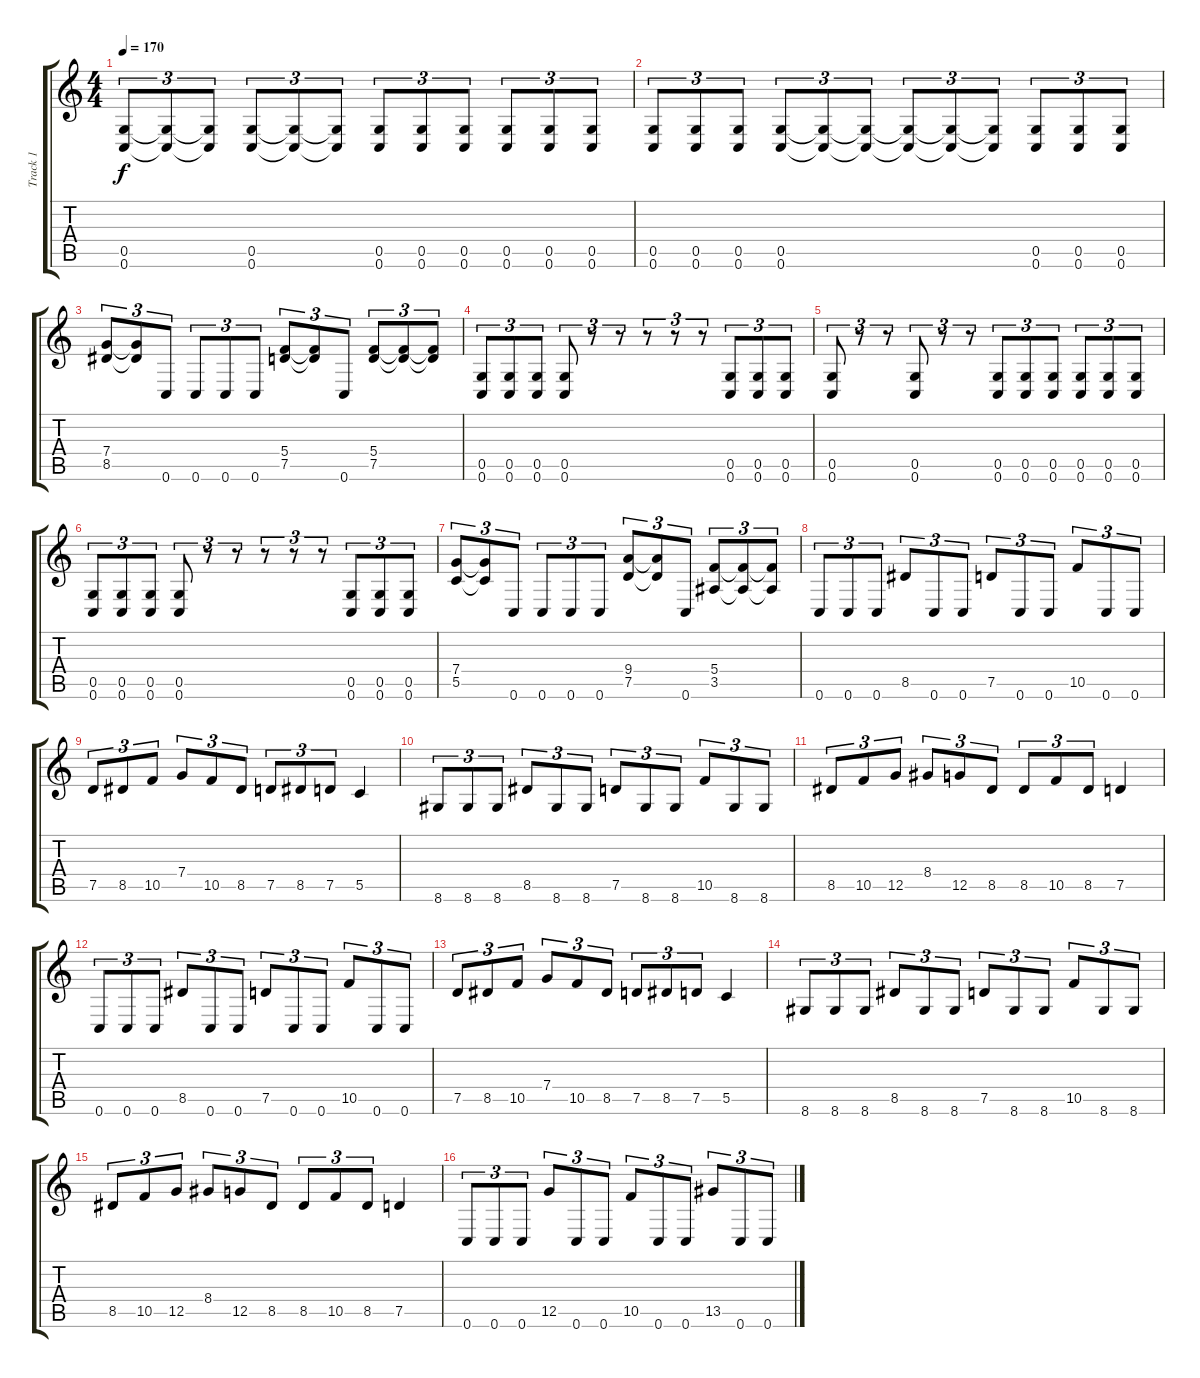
\track ("Track 1" "Track 1") {instrument distortionguitar}
\staff {score tabs}
\tuning (D4 A3 F3 C3 G2 C2) {hide}
\ts (4 4)
\tempo 170
\clef g2
\ks c
(0.5 0.6).8{tu (3 2) dy f} (0.5{t} 0.6{t}).8{tu (3 2)} (0.5{t} 0.6{t}).8{tu (3 2)} (0.5 0.6).8{tu (3 2)} (0.5{t} 0.6{t}).8{tu (3 2)} (0.5{t} 0.6{t}).8{tu (3 2)} (0.5 0.6).8{tu (3 2)} (0.5 0.6).8{tu (3 2)} (0.5 0.6).8{tu (3 2)} (0.5 0.6).8{tu (3 2)} (0.5 0.6).8{tu (3 2)} (0.5 0.6).8{tu (3 2)} |
(0.5 0.6).8{tu (3 2)} (0.5 0.6).8{tu (3 2)} (0.5 0.6).8{tu (3 2)} (0.5 0.6).8{tu (3 2)} (0.5{t} 0.6{t}).8{tu (3 2)} (0.5{t} 0.6{t}).8{tu (3 2)} (0.5{t} 0.6{t}).8{tu (3 2)} (0.5{t} 0.6{t}).8{tu (3 2)} (0.5{t} 0.6{t}).8{tu (3 2)} (0.5 0.6).8{tu (3 2)} (0.5 0.6).8{tu (3 2)} (0.5 0.6).8{tu (3 2)} |
(7.4 8.5).8{tu (3 2)} (7.4{t} 8.5{t}).8{tu (3 2)} 0.6.8{tu (3 2)} 0.6.8{tu (3 2)} 0.6.8{tu (3 2)} 0.6.8{tu (3 2)} (5.4 7.5).8{tu (3 2)} (5.4{t} 7.5{t}).8{tu (3 2)} 0.6.8{tu (3 2)} (5.4 7.5).8{tu (3 2)} (5.4{t} 7.5{t}).8{tu (3 2)} (5.4{t} 7.5{t}).8{tu (3 2)} |
(0.5 0.6).8{tu (3 2)} (0.5 0.6).8{tu (3 2)} (0.5 0.6).8{tu (3 2)} (0.5 0.6).8{tu (3 2)} r.8{tu (3 2)} r.8{tu (3 2)} r.8{tu (3 2)} r.8{tu (3 2)} r.8{tu (3 2)} (0.5 0.6).8{tu (3 2)} (0.5 0.6).8{tu (3 2)} (0.5 0.6).8{tu (3 2)} |
(0.5 0.6).8{tu (3 2)} r.8{tu (3 2)} r.8{tu (3 2)} (0.5 0.6).8{tu (3 2)} r.8{tu (3 2)} r.8{tu (3 2)} (0.5 0.6).8{tu (3 2)} (0.5 0.6).8{tu (3 2)} (0.5 0.6).8{tu (3 2)} (0.5 0.6).8{tu (3 2)} (0.5 0.6).8{tu (3 2)} (0.5 0.6).8{tu (3 2)} |
(0.5 0.6).8{tu (3 2)} (0.5 0.6).8{tu (3 2)} (0.5 0.6).8{tu (3 2)} (0.5 0.6).8{tu (3 2)} r.8{tu (3 2)} r.8{tu (3 2)} r.8{tu (3 2)} r.8{tu (3 2)} r.8{tu (3 2)} (0.5 0.6).8{tu (3 2)} (0.5 0.6).8{tu (3 2)} (0.5 0.6).8{tu (3 2)} |
(7.4 5.5).8{tu (3 2)} (7.4{t} 5.5{t}).8{tu (3 2)} 0.6.8{tu (3 2)} 0.6.8{tu (3 2)} 0.6.8{tu (3 2)} 0.6.8{tu (3 2)} (9.4 7.5).8{tu (3 2)} (9.4{t} 7.5{t}).8{tu (3 2)} 0.6.8{tu (3 2)} (5.4 3.5).8{tu (3 2)} (5.4{t} 3.5{t}).8{tu (3 2)} (5.4{t} 3.5{t}).8{tu (3 2)} |
0.6.8{tu (3 2)} 0.6.8{tu (3 2)} 0.6.8{tu (3 2)} 8.5.8{tu (3 2)} 0.6.8{tu (3 2)} 0.6.8{tu (3 2)} 7.5.8{tu (3 2)} 0.6.8{tu (3 2)} 0.6.8{tu (3 2)} 10.5.8{tu (3 2)} 0.6.8{tu (3 2)} 0.6.8{tu (3 2)} |
7.5.8{tu (3 2)} 8.5.8{tu (3 2)} 10.5.8{tu (3 2)} 7.4.8{tu (3 2)} 10.5.8{tu (3 2)} 8.5.8{tu (3 2)} 7.5.8{tu (3 2)} 8.5.8{tu (3 2)} 7.5.8{tu (3 2)} 5.5.4 |
8.6.8{tu (3 2)} 8.6.8{tu (3 2)} 8.6.8{tu (3 2)} 8.5.8{tu (3 2)} 8.6.8{tu (3 2)} 8.6.8{tu (3 2)} 7.5.8{tu (3 2)} 8.6.8{tu (3 2)} 8.6.8{tu (3 2)} 10.5.8{tu (3 2)} 8.6.8{tu (3 2)} 8.6.8{tu (3 2)} |
8.5.8{tu (3 2)} 10.5.8{tu (3 2)} 12.5.8{tu (3 2)} 8.4.8{tu (3 2)} 12.5.8{tu (3 2)} 8.5.8{tu (3 2)} 8.5.8{tu (3 2)} 10.5.8{tu (3 2)} 8.5.8{tu (3 2)} 7.5.4 |
0.6.8{tu (3 2)} 0.6.8{tu (3 2)} 0.6.8{tu (3 2)} 8.5.8{tu (3 2)} 0.6.8{tu (3 2)} 0.6.8{tu (3 2)} 7.5.8{tu (3 2)} 0.6.8{tu (3 2)} 0.6.8{tu (3 2)} 10.5.8{tu (3 2)} 0.6.8{tu (3 2)} 0.6.8{tu (3 2)} |
7.5.8{tu (3 2)} 8.5.8{tu (3 2)} 10.5.8{tu (3 2)} 7.4.8{tu (3 2)} 10.5.8{tu (3 2)} 8.5.8{tu (3 2)} 7.5.8{tu (3 2)} 8.5.8{tu (3 2)} 7.5.8{tu (3 2)} 5.5.4 |
8.6.8{tu (3 2)} 8.6.8{tu (3 2)} 8.6.8{tu (3 2)} 8.5.8{tu (3 2)} 8.6.8{tu (3 2)} 8.6.8{tu (3 2)} 7.5.8{tu (3 2)} 8.6.8{tu (3 2)} 8.6.8{tu (3 2)} 10.5.8{tu (3 2)} 8.6.8{tu (3 2)} 8.6.8{tu (3 2)} |
8.5.8{tu (3 2)} 10.5.8{tu (3 2)} 12.5.8{tu (3 2)} 8.4.8{tu (3 2)} 12.5.8{tu (3 2)} 8.5.8{tu (3 2)} 8.5.8{tu (3 2)} 10.5.8{tu (3 2)} 8.5.8{tu (3 2)} 7.5.4 |
0.6.8{tu (3 2)} 0.6.8{tu (3 2)} 0.6.8{tu (3 2)} 12.5.8{tu (3 2)} 0.6.8{tu (3 2)} 0.6.8{tu (3 2)} 10.5.8{tu (3 2)} 0.6.8{tu (3 2)} 0.6.8{tu (3 2)} 13.5.8{tu (3 2)} 0.6.8{tu (3 2)} 0.6.8{tu (3 2)}
